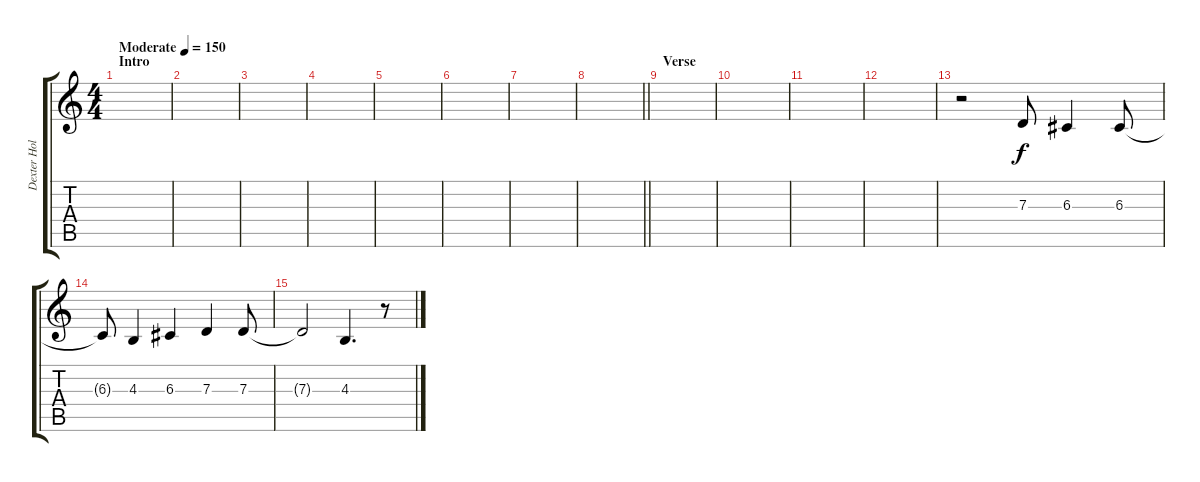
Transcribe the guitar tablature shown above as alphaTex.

\track ("Dexter Holland - Vocals" "Dexter Hol") {instrument altosax}
\staff {score tabs}
\tuning (E4 B3 G3 D3 A2 E2) {hide}
\ts (4 4)
\section ("" "Intro")
\tempo (150 "Moderate")
\clef g2
\ks c
|
|
|
|
|
|
|
\barLineRight lightlight
|
\section ("" "Verse")
|
|
|
|
r.2 7.3.8 6.3.4 6.3.8 |
6.3{t}.8 4.3.4 6.3.4 7.3.4 7.3.8 |
7.3{t}.2 4.3.4{d} r.8
